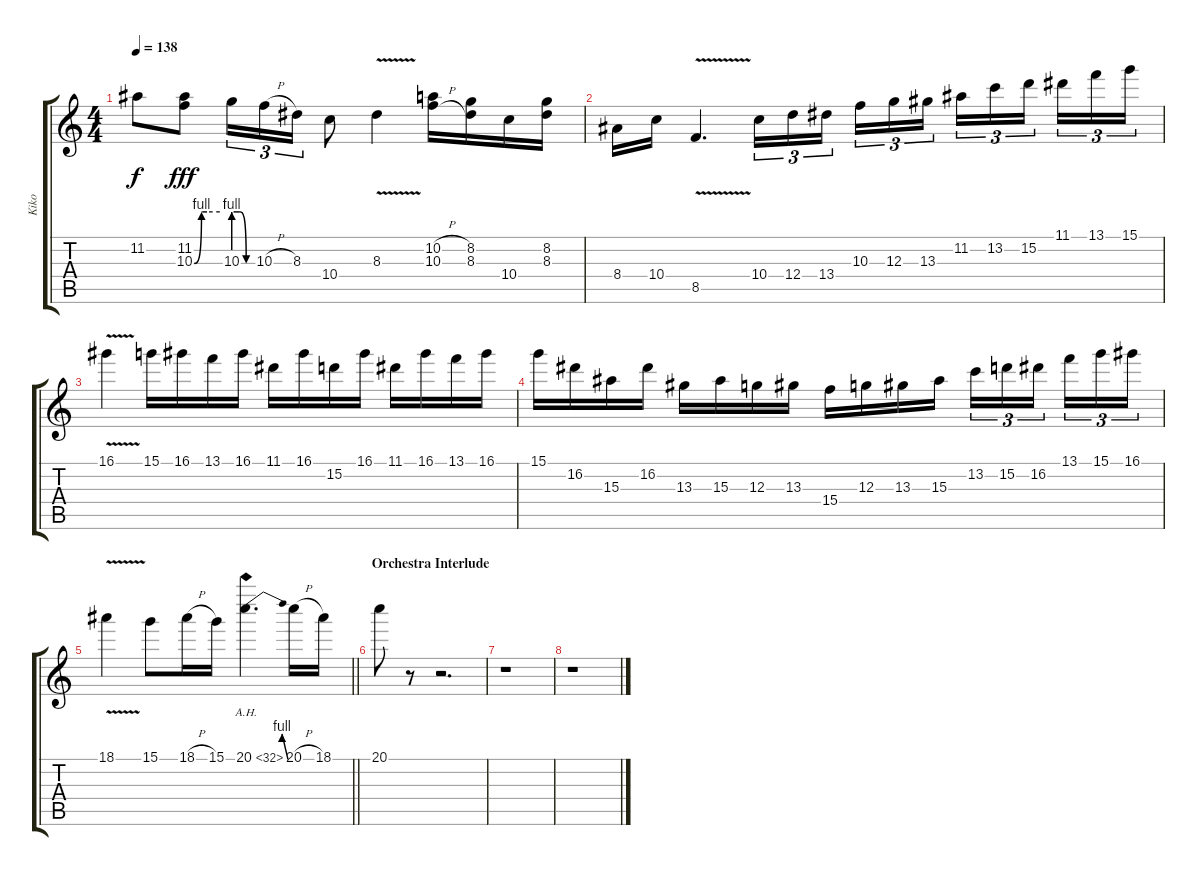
\track ("Kiko" "Kiko") {instrument distortionguitar}
\staff {score tabs}
\tuning (E4 B3 G3 D3 A2 E2) {hide}
\ts (4 4)
\tempo 138
\clef g2
\ks c
11.2{t}.8{dy f} (11.2 10.3{be (custom 0 0 17 4 20 4 30 4 60 4)}).8{dy fff} 10.3{be (custom 0 4 20 4 40 0 60 0)}.16{tu (3 2)} 10.3{h}.16{tu (3 2)} 8.3.16{tu (3 2)} 10.4.8 8.3{v}.4 (10.2{h} 10.3{h}).16 (8.2 8.3).16 10.4.16 (8.2 8.3).16 |
8.4.16 10.4.16 8.5{v}.4{d} 10.4.16{tu (3 2)} 12.4.16{tu (3 2)} 13.4.16{tu (3 2) beam splitsecondary} 10.3.16{tu (3 2)} 12.3.16{tu (3 2)} 13.3.16{tu (3 2)} 11.2.16{tu (3 2)} 13.2.16{tu (3 2)} 15.2.16{tu (3 2) beam splitsecondary} 11.1.16{tu (3 2)} 13.1.16{tu (3 2)} 15.1.16{tu (3 2)} |
16.1{v}.4 15.1.16 16.1.16 13.1.16 16.1.16 11.1.16 16.1.16 15.2.16 16.1.16 11.1.16 16.1.16 13.1.16 16.1.16 |
15.1.16 16.2.16 15.3.16 16.2.16 13.3.16 15.3.16 12.3.16 13.3.16 15.4.16 12.3.16 13.3.16 15.3.16 13.2.16{tu (3 2)} 15.2.16{tu (3 2)} 16.2.16{tu (3 2) beam splitsecondary} 13.1.16{tu (3 2)} 15.1.16{tu (3 2)} 16.1.16{tu (3 2)} |
\barLineRight lightlight
18.1{v}.4 15.1.8 18.1{h}.16 15.1.16 20.1{be (bend 0 0 60 4) ah 12}.4{d} 20.1{h}.16 18.1.16 |
\section ("" "Orchestra Interlude")
20.1.8 r.8 r.2{d} |
r.1 |
r.1
